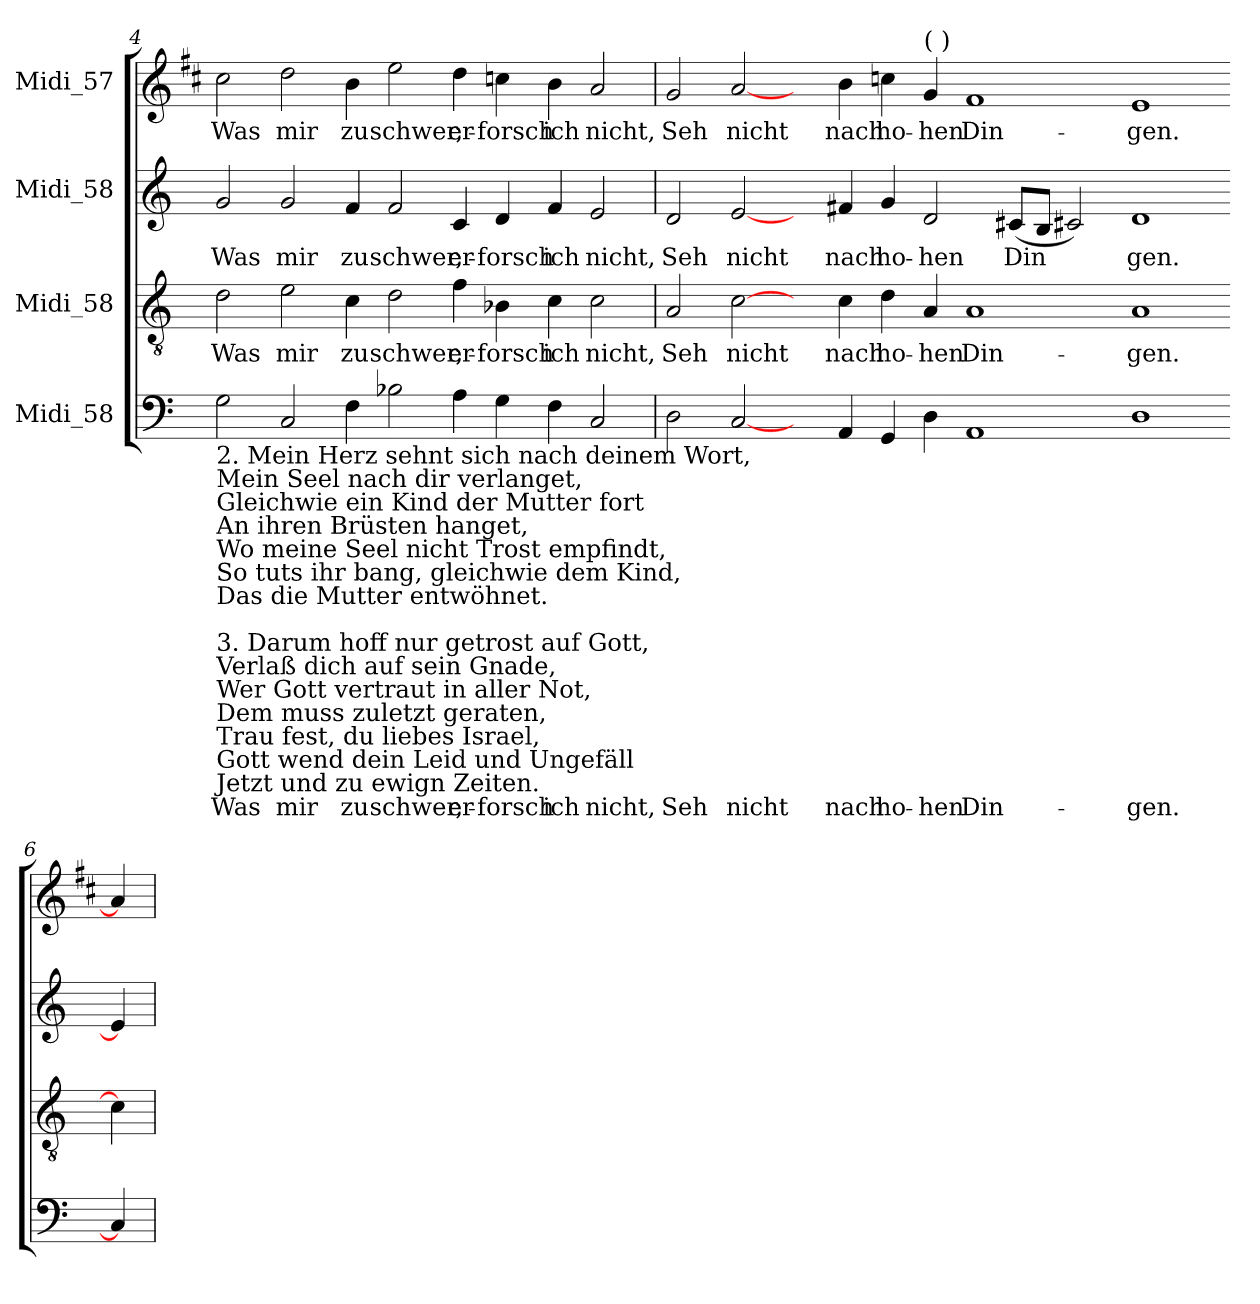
**kern	**text	**kern	**text	**kern	**text	**kern	**text
*part4	*part4	*part3	*part3	*part2	*part2	*part1	*part1
*staff4	*staff4	*staff3	*staff3	*staff2	*staff2	*staff1	*staff1
*I"Midi_58	*	*I"Midi_58	*	*I"Midi_58	*	*I"Midi_57	*
*clefF4	*	*clefGv2	*	*clefG2	*	*clefG2	*
*	*	*	*	*	*	*ITrd1c2	*
*k[]	*	*k[]	*	*k[]	*	*k[]	*
*C:	*	*C:	*	*C:	*	*C:	*
=4	=4	=4	=4	=4	=4	=4	=4
!LO:TX:b:t=2. Mein Herz sehnt sich nach deinem Wort,\nMein Seel nach dir verlanget,\nGleichwie ein Kind der Mutter fort\nAn ihren Brüsten hanget,\nWo meine Seel nicht Trost empfindt,\nSo tuts ihr bang, gleichwie dem Kind,\nDas die Mutter entwöhnet.\n\n3. Darum hoff nur getrost auf Gott,\nVerlaß dich auf sein Gnade,\nWer Gott vertraut in aller Not,\nDem muss zuletzt geraten,\nTrau fest, du liebes Israel,\nGott wend dein Leid und Ungefäll\nJetzt und zu ewign Zeiten.	!	!	!	!	!	!	!
!	!LO:LY:b	!	!LO:LY:b	!	!LO:LY:b	!	!LO:LY:b
2G	Was	2d	Was	2g	Was	2b	Was
!	!LO:LY:b	!	!LO:LY:b	!	!LO:LY:b	!	!LO:LY:b
2C	mir	2e	mir	2g	mir	2cc	mir
!	!LO:LY:b	!	!LO:LY:b	!	!LO:LY:b	!	!LO:LY:b
4F	zu	4c	zu	4f	zu	4a	zu
!	!LO:LY:b	!	!LO:LY:b	!	!LO:LY:b	!	!LO:LY:b
2B-X	schwer,	2d	schwer,	2f	schwer,	2dd	schwer,
!	!LO:LY:b	!	!LO:LY:b	!	!LO:LY:b	!	!LO:LY:b
4A	er-	4f	er-	4c	er-	4cc	er-
!	!LO:LY:b	!	!LO:LY:b	!	!LO:LY:b	!	!LO:LY:b
4G	-forsch	4B-X	-forsch	4d	-forsch	4b-X	-forsch
!	!LO:LY:b	!	!LO:LY:b	!	!LO:LY:b	!	!LO:LY:b
4F	ich	4c	ich	4f	ich	4a	ich
!	!LO:LY:b	!	!LO:LY:b	!	!LO:LY:b	!	!LO:LY:b
2C	nicht,	2c	nicht,	2e	nicht,	2g	nicht,
=5	=5	=5	=5	=5	=5	=5	=5
!	!LO:LY:b	!	!LO:LY:b	!	!LO:LY:b	!	!LO:LY:b
2D	Seh	2A	Seh	2d	Seh	2f	Seh
!	!LO:LY:b	!	!LO:LY:b	!	!LO:LY:b	!	!LO:LY:b
[2C	nicht	[2c	nicht	[2e	nicht	[2g	nicht
4ryy	.	4ryy	.	4ryy	.	4ryy	.
!	!LO:LY:b	!	!LO:LY:b	!	!LO:LY:b	!	!LO:LY:b
4AA	nach	4c	nach	4f#X	nach	4a	nach
!	!LO:LY:b	!	!LO:LY:b	!	!LO:LY:b	!	!LO:LY:b
4GG	ho-	4d	ho-	4g	ho-	4b-X	ho-
!	!	!	!	!	!	!LO:TX:a:t=(  )	!
!	!LO:LY:b	!	!LO:LY:b	!	!LO:LY:b	!	!LO:LY:b
4D	-hen	4A	-hen	2d	-hen	4f	-hen
!	!LO:LY:b	!	!LO:LY:b	!	!	!	!LO:LY:b
1AA	Din-	1A	Din-	.	.	1e	Din-
!	!	!	!	!	!LO:LY:b	!	!
.	.	.	.	(<8c#XL	Din	.	.
.	.	.	.	8BJ	.	.	.
.	.	.	.	2c#X)	.	.	.
!	!LO:LY:b	!	!LO:LY:b	!	!LO:LY:b	!	!LO:LY:b
1D	-gen.	1A	-gen.	1d	gen.	1d	-gen.
=6-	=6-	=6-	=6-	=6-	=6-	=6-	=6-
4C]	.	4c]	.	4e]	.	4g]	.
=	=	=	=	=	=	=	=
*-	*-	*-	*-	*-	*-	*-	*-
